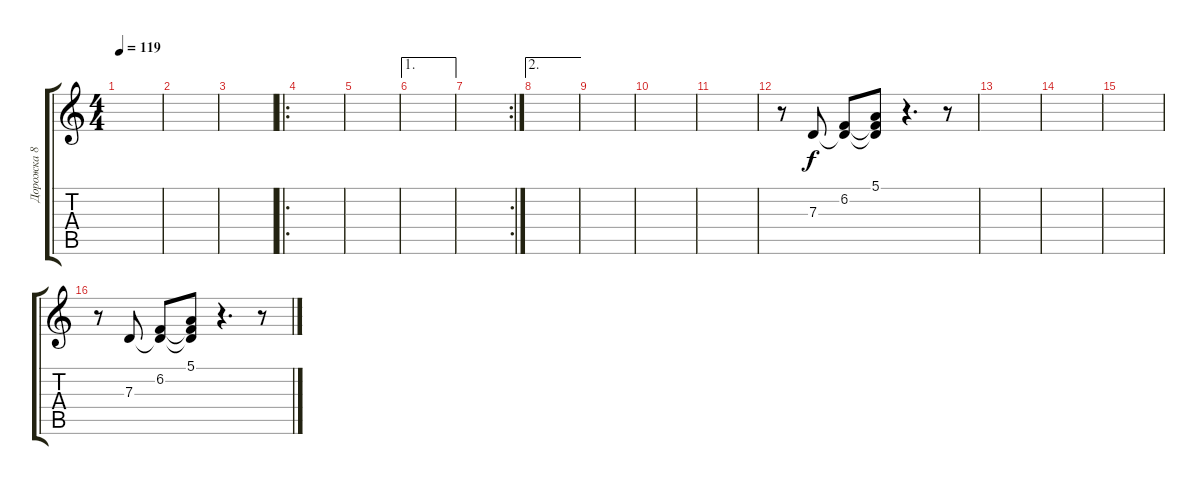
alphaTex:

\track ("Дорожка 8" "Дорожка 8") {instrument pad8sweep}
\staff {score tabs}
\tuning (E4 B3 G3 D3 A2 E2) {hide}
\ts (4 4)
\tempo 119
\clef g2
\ks c
|
|
|
\ro
|
|
\ae 1
|
\rc 2
|
\ae 2
|
|
|
|
r.8 7.3.8 (6.2 7.3{t}).8 (5.1 6.2{t} 7.3{t}).8 r.4{d} r.8 |
|
|
|
r.8 7.3.8 (6.2 7.3{t}).8 (5.1 6.2{t} 7.3{t}).8 r.4{d} r.8
